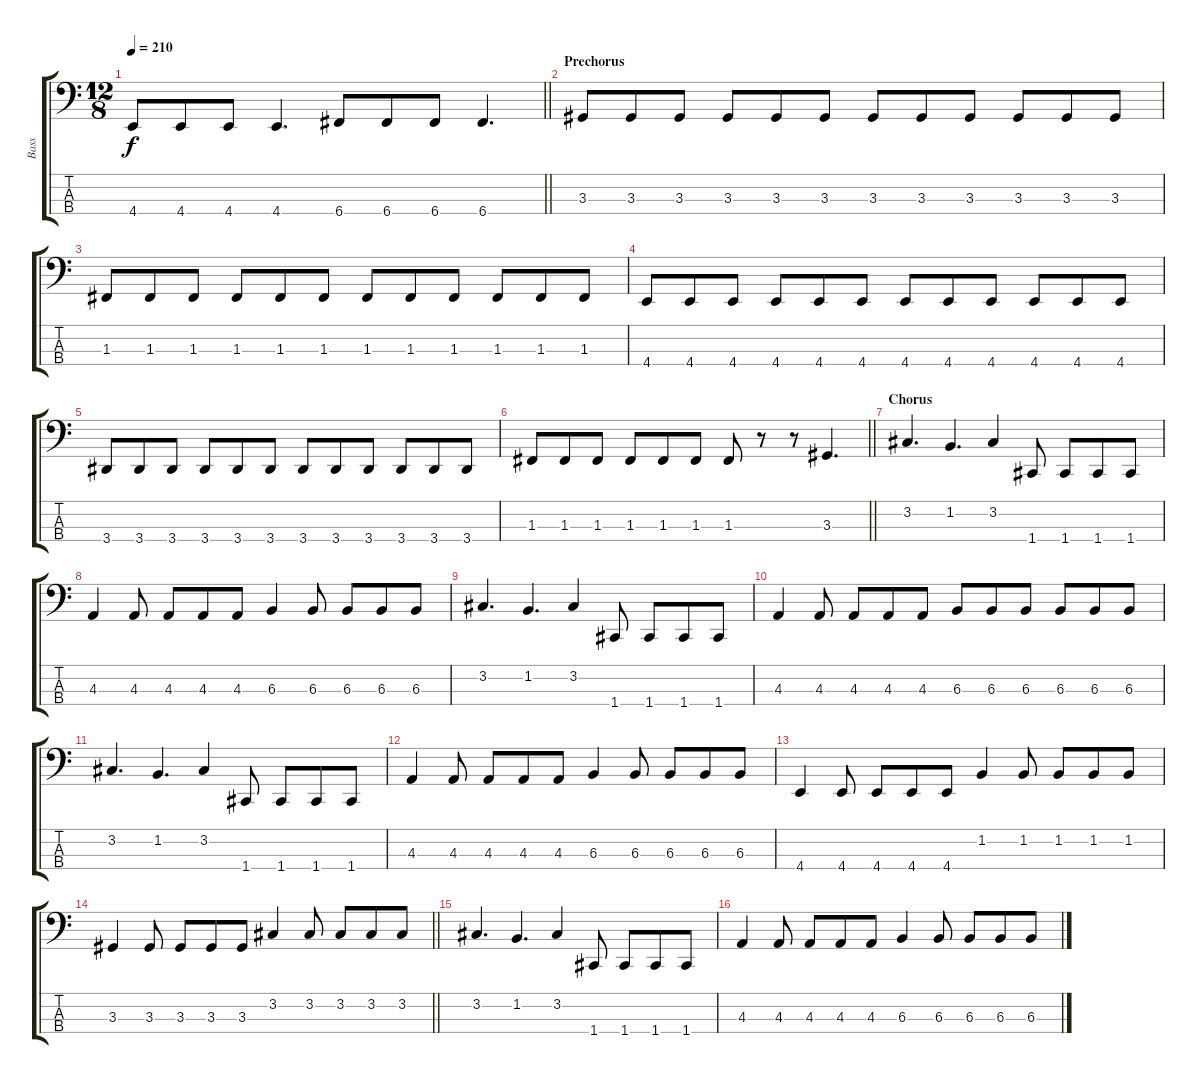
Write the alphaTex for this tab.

\track ("Bass" "Bass") {instrument electricbasspick}
\staff {score tabs}
\tuning (Eb2 Bb1 F1 C1) {hide}
\ts (12 8)
\tempo 210
\clef f4
\barLineRight lightlight
\ks c
4.4.8{dy f} 4.4.8 4.4.8 4.4.4{d} 6.4.8 6.4.8 6.4.8 6.4.4{d} |
\section ("" "Prechorus")
3.3.8 3.3.8 3.3.8 3.3.8 3.3.8 3.3.8 3.3.8 3.3.8 3.3.8 3.3.8 3.3.8 3.3.8 |
1.3.8 1.3.8 1.3.8 1.3.8 1.3.8 1.3.8 1.3.8 1.3.8 1.3.8 1.3.8 1.3.8 1.3.8 |
4.4.8 4.4.8 4.4.8 4.4.8 4.4.8 4.4.8 4.4.8 4.4.8 4.4.8 4.4.8 4.4.8 4.4.8 |
3.4.8 3.4.8 3.4.8 3.4.8 3.4.8 3.4.8 3.4.8 3.4.8 3.4.8 3.4.8 3.4.8 3.4.8 |
\barLineRight lightlight
1.3.8 1.3.8 1.3.8 1.3.8 1.3.8 1.3.8 1.3.8 r.8 r.8 3.3.4{d} |
\section ("" "Chorus")
3.2.4{d} 1.2.4{d} 3.2.4 1.4.8 1.4.8 1.4.8 1.4.8 |
4.3.4 4.3.8 4.3.8 4.3.8 4.3.8 6.3.4 6.3.8 6.3.8 6.3.8 6.3.8 |
3.2.4{d} 1.2.4{d} 3.2.4 1.4.8 1.4.8 1.4.8 1.4.8 |
4.3.4 4.3.8 4.3.8 4.3.8 4.3.8 6.3.8 6.3.8 6.3.8 6.3.8 6.3.8 6.3.8 |
3.2.4{d} 1.2.4{d} 3.2.4 1.4.8 1.4.8 1.4.8 1.4.8 |
4.3.4 4.3.8 4.3.8 4.3.8 4.3.8 6.3.4 6.3.8 6.3.8 6.3.8 6.3.8 |
4.4.4 4.4.8 4.4.8 4.4.8 4.4.8 1.2.4 1.2.8 1.2.8 1.2.8 1.2.8 |
\barLineRight lightlight
3.3.4 3.3.8 3.3.8 3.3.8 3.3.8 3.2.4 3.2.8 3.2.8 3.2.8 3.2.8 |
3.2.4{d} 1.2.4{d} 3.2.4 1.4.8 1.4.8 1.4.8 1.4.8 |
4.3.4 4.3.8 4.3.8 4.3.8 4.3.8 6.3.4 6.3.8 6.3.8 6.3.8 6.3.8
